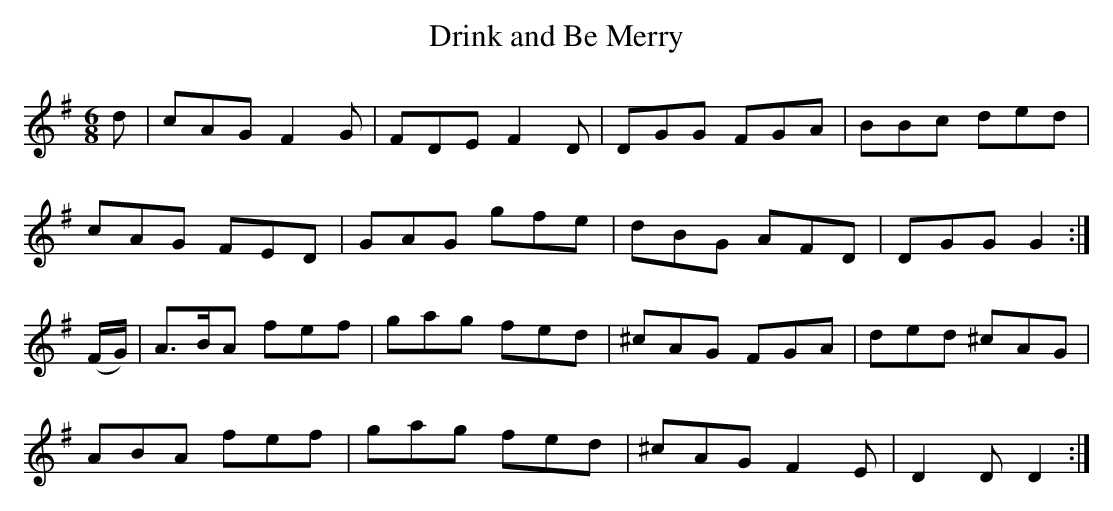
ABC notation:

X:1
T: Drink and Be Merry
M: 6/8
L: 1/8
K: G
d|cAG F2G|FDE F2D|DGG FGA|BBc ded|
cAG FED|GAG gfe|dBG AFD|DGG G2:|
(F/G/)|A>BA fef|gag fed|^cAG FGA|ded ^cAG|
ABA fef|gag fed|^cAG F2E|D2D D2:|
